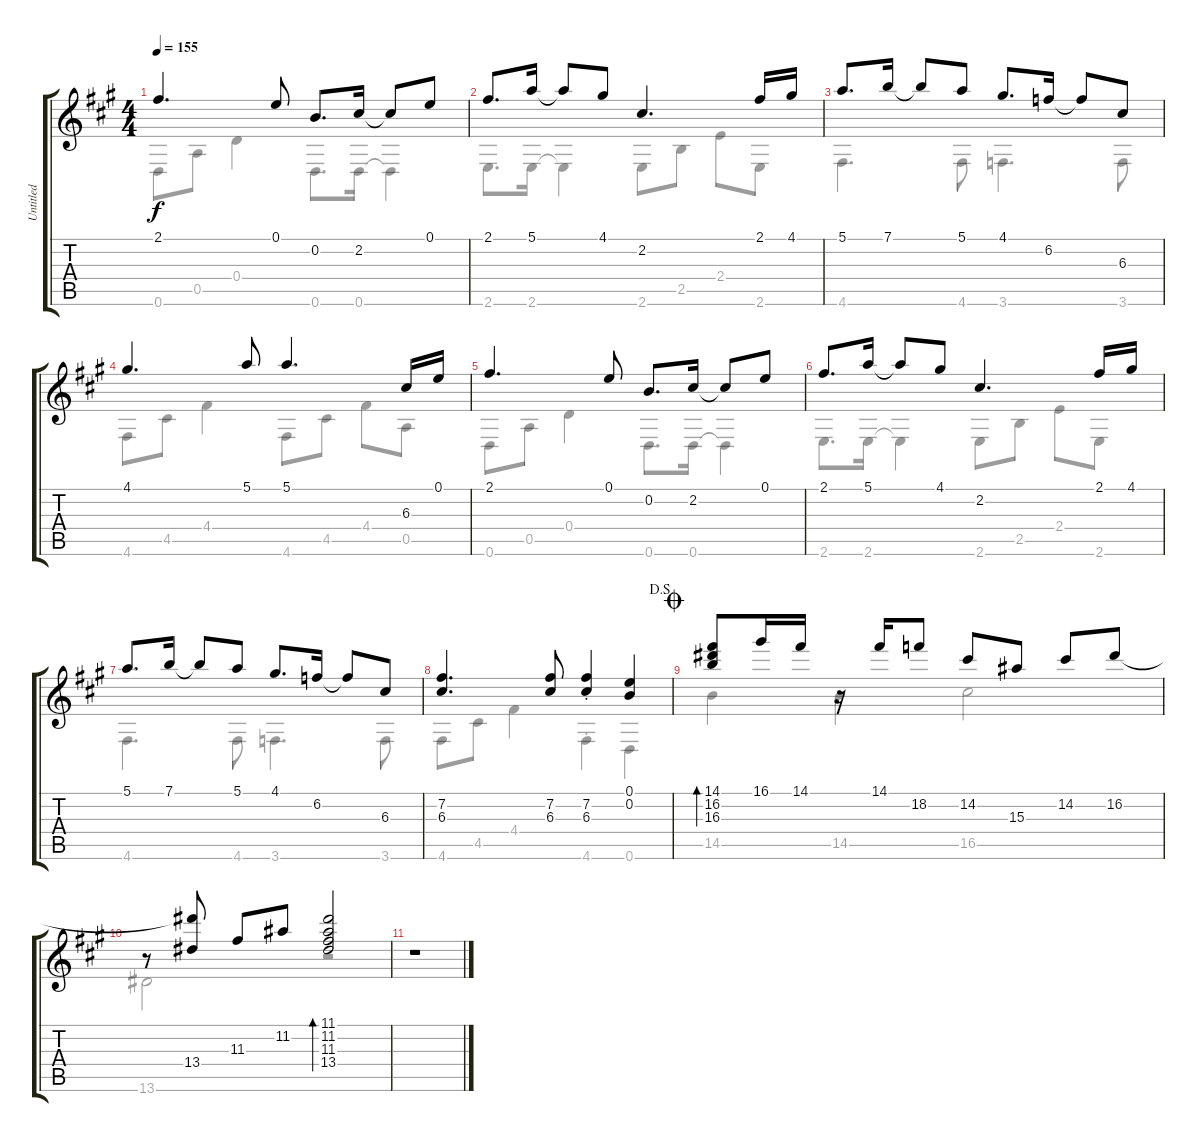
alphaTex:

\track ("Untitled" "Untitled") {instrument acousticguitarnylon}
\staff {score tabs}
\tuning (E4 B3 G3 D3 A2 D2) {hide}
\voice
\ts (4 4)
\tempo 155
\clef g2
\ks a
2.1.4{d dy f} 0.1.8 0.2.8{d} 2.2.16 2.2{t}.8 0.1.8 |
2.1.8{d} 5.1.16 5.1{t}.8 4.1.8 2.2.4{d} 2.1.16 4.1.16 |
5.1.8{d} 7.1.16 7.1{t}.8 5.1.8 4.1.8{d} 6.2.16 6.2{t}.8 6.3.8 |
4.1.4{d} 5.1.8 5.1.4{d} 6.3.16 0.1.16 |
2.1.4{d} 0.1.8 0.2.8{d} 2.2.16 2.2{t}.8 0.1.8 |
2.1.8{d} 5.1.16 5.1{t}.8 4.1.8 2.2.4{d} 2.1.16 4.1.16 |
5.1.8{d} 7.1.16 7.1{t}.8 5.1.8 4.1.8{d} 6.2.16 6.2{t}.8 6.3.8 |
\jump dalsegno
(7.2 6.3).4{d} (7.2 6.3).8 (7.2{st} 6.3{st}).4 (0.1 0.2).4 |
\jump coda
(14.1 16.2 16.3).8{bd 30} 16.1.16 14.1.16 r.16 14.1.16 18.2.8 14.2.8 15.3.8 14.2.8 16.2.8 |
r.8 (16.2{t} 13.4).8 11.3.8 11.2.8 (11.1 11.2 11.3 13.4).2{bd 30} |
r.1
\voice
\clef g2
\ottava regular
\simile none
\ks a
0.6.8{dy f} 0.5.8 0.4.4 0.6.8{d} 0.6.16 0.6{t}.4 |
2.6.8{d} 2.6.16 2.6{t}.4 2.6.8 2.5.8 2.4.8 2.6.8 |
4.6.4{d} 4.6.8 3.6.4{d} 3.6.8 |
4.6.8 4.5.8 4.4.4 4.6.8 4.5.8 4.4.8 0.5.8 |
0.6.8 0.5.8 0.4.4 0.6.8{d} 0.6.16 0.6{t}.4 |
2.6.8{d} 2.6.16 2.6{t}.4 2.6.8 2.5.8 2.4.8 2.6.8 |
4.6.4{d} 4.6.8 3.6.4{d} 3.6.8 |
4.6.8 4.5.8 4.4.4 4.6{st}.4 0.6.4 |
14.5.4 14.5.4 16.5.2 |
13.6.2 r.2 |
